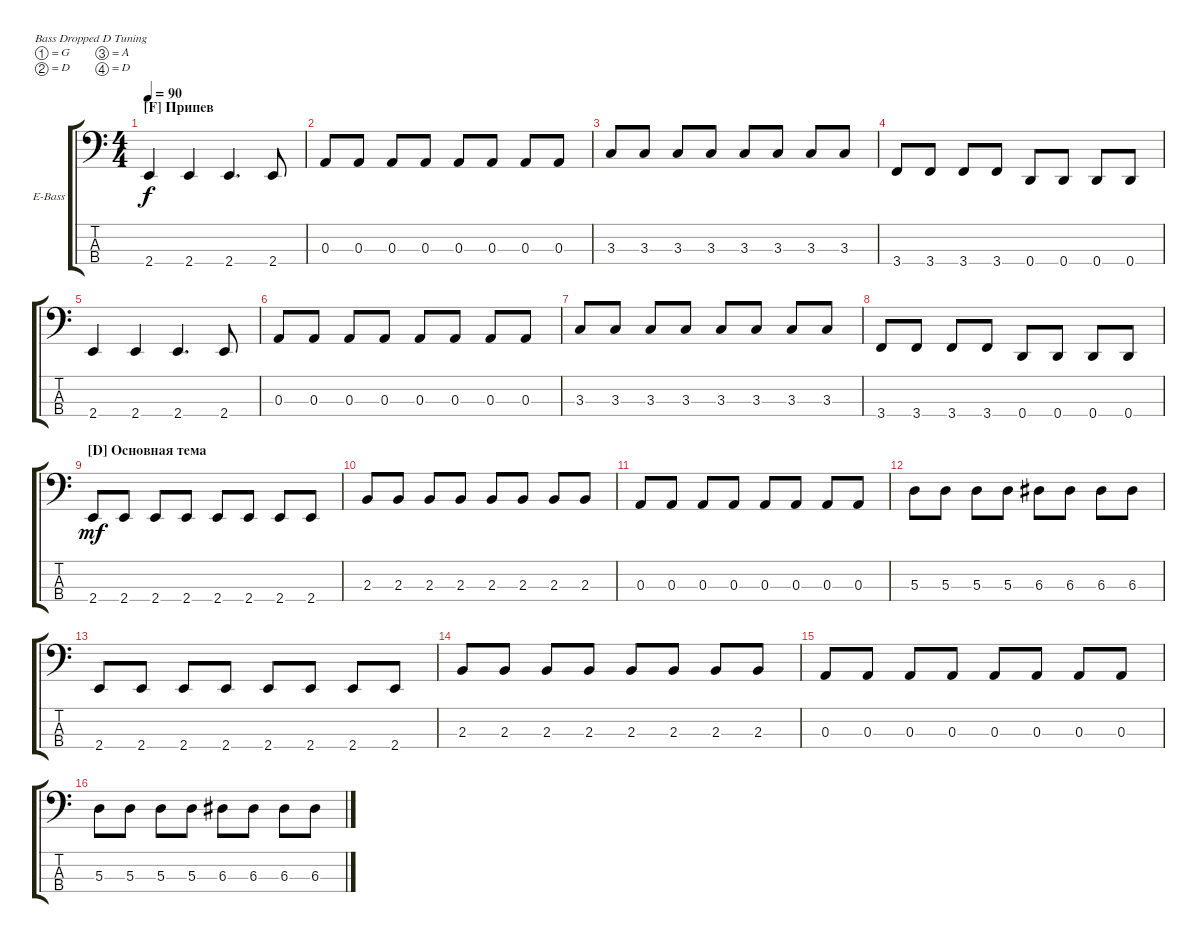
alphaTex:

\defaultSystemsLayout 4
\bracketExtendMode groupsimilarinstruments
\firstSystemTrackNameOrientation horizontal
\otherSystemsTrackNameOrientation horizontal
\track ("Bass" "E-Bass") {instrument electricbassfinger}
\staff {score tabs}
\tuning (G2 D2 A1 D1)
\ts (4 4)
\section ("F" "Припев")
\tempo 90
\clef f4
\ks c
2.4.4{dy f} 2.4.4 2.4.4{d} 2.4.8 |
0.3.8 0.3.8 0.3.8 0.3.8 0.3.8 0.3.8 0.3.8 0.3.8 |
3.3.8 3.3.8 3.3.8 3.3.8 3.3.8 3.3.8 3.3.8 3.3.8 |
3.4.8 3.4.8 3.4.8 3.4.8 0.4.8 0.4.8 0.4.8 0.4.8 |
2.4.4 2.4.4 2.4.4{d} 2.4.8 |
0.3.8 0.3.8 0.3.8 0.3.8 0.3.8 0.3.8 0.3.8 0.3.8 |
3.3.8 3.3.8 3.3.8 3.3.8 3.3.8 3.3.8 3.3.8 3.3.8 |
3.4.8 3.4.8 3.4.8 3.4.8 0.4.8 0.4.8 0.4.8 0.4.8 |
\section ("D" "Основная тема")
2.4.8{dy mf} 2.4.8 2.4.8 2.4.8 2.4.8 2.4.8 2.4.8 2.4.8 |
2.3.8 2.3.8 2.3.8 2.3.8 2.3.8 2.3.8 2.3.8 2.3.8 |
0.3.8 0.3.8 0.3.8 0.3.8 0.3.8 0.3.8 0.3.8 0.3.8 |
5.3.8 5.3.8 5.3.8 5.3.8 6.3.8 6.3.8 6.3.8 6.3.8 |
2.4.8 2.4.8 2.4.8 2.4.8 2.4.8 2.4.8 2.4.8 2.4.8 |
2.3.8 2.3.8 2.3.8 2.3.8 2.3.8 2.3.8 2.3.8 2.3.8 |
0.3.8 0.3.8 0.3.8 0.3.8 0.3.8 0.3.8 0.3.8 0.3.8 |
5.3.8 5.3.8 5.3.8 5.3.8 6.3.8 6.3.8 6.3.8 6.3.8
